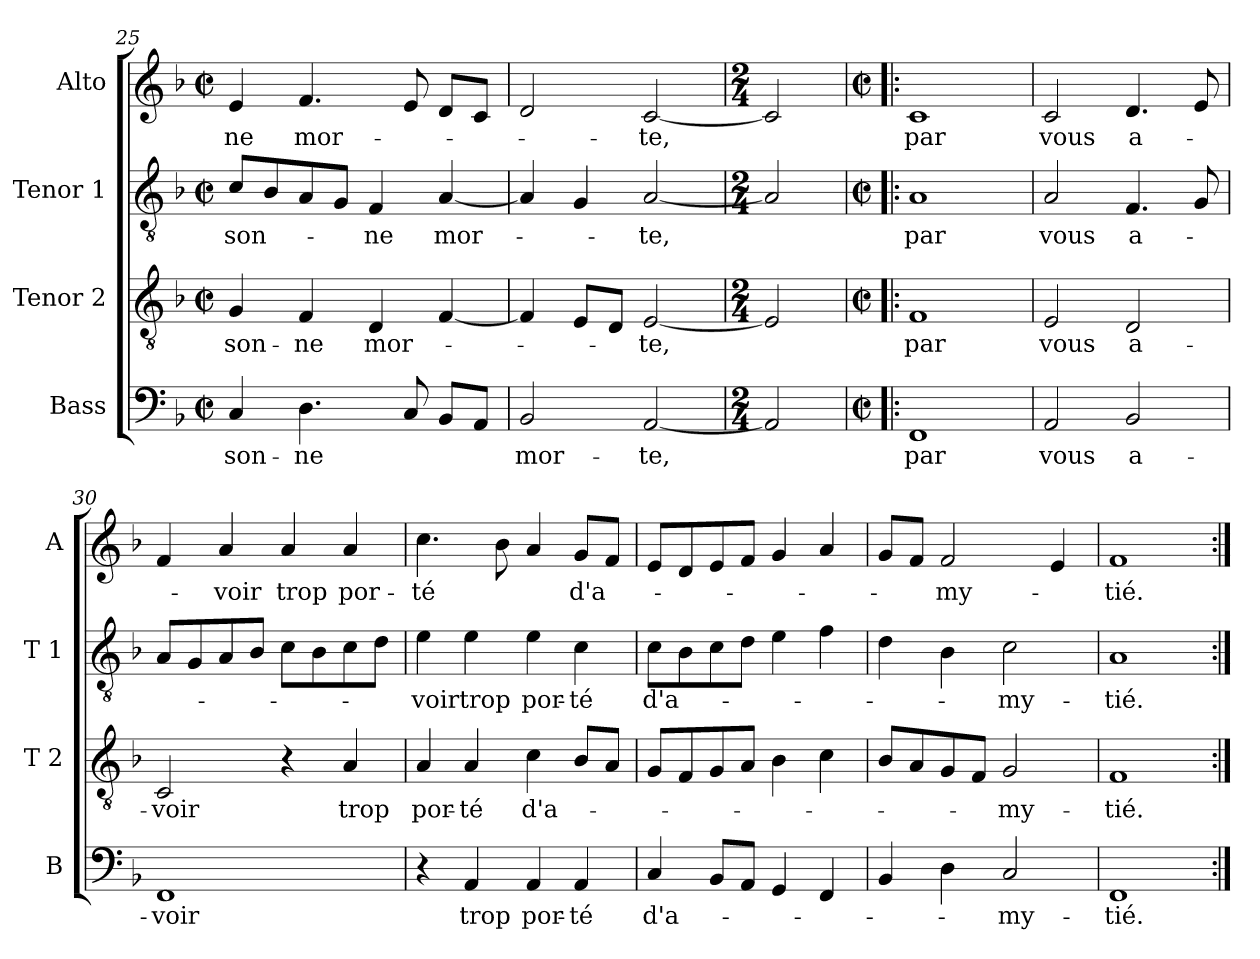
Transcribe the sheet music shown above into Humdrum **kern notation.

**kern	**text	**kern	**text	**kern	**text	**kern	**text
*part4	*part4	*part3	*part3	*part2	*part2	*part1	*part1
*staff4	*staff4	*staff3	*staff3	*staff2	*staff2	*staff1	*staff1
*I"Bass	*	*I"Tenor 2	*	*I"Tenor 1	*	*I"Alto	*
*I'B	*	*I'T 2	*	*I'T 1	*	*I'A	*
!!LO:PB:g=z
*clefF4	*	*clefGv2	*	*clefGv2	*	*clefG2	*
*k[b-]	*	*k[b-]	*	*k[b-]	*	*k[b-]	*
*F:	*	*F:	*	*F:	*	*F:	*
*M2/2	*	*M2/2	*	*M2/2	*	*M2/2	*
*met(c|)	*	*met(c|)	*	*met(c|)	*	*met(c|)	*
=25	=25	=25	=25	=25	=25	=25	=25
!	!LO:LY:b	!	!LO:LY:b	!	!LO:LY:b	!	!LO:LY:b
4C/	-son-	4G/	-son-	8c/L	-son-	4e/	-ne
.	.	.	.	8B-/	.	.	.
!	!LO:LY:b	!	!LO:LY:b	!	!	!	!LO:LY:b
4.D\	-ne	4F/	-ne	8A/	.	4.f/	mor-
.	.	.	.	8G/J	.	.	.
!	!	!	!LO:LY:b	!	!LO:LY:b	!	!
.	.	4D/	mor-	4F/	-ne	.	.
8C/	.	.	.	.	.	8e/	.
!	!	!	!	!	!LO:LY:b	!	!
8BB-/L	.	[4F/	.	[4A/	mor-	8d/L	.
8AA/J	.	.	.	.	.	8c/J	.
=26	=26	=26	=26	=26	=26	=26	=26
!	!LO:LY:b	!	!	!	!	!	!
2BB-/	mor-	4F/]	.	4A/]	.	2d/	.
.	.	8E/L	.	4G/	.	.	.
.	.	8D/J	.	.	.	.	.
!	!LO:LY:b	!	!LO:LY:b	!	!LO:LY:b	!	!LO:LY:b
[2AA/	-te,	[2E/	-te,	[2A/	-te,	[2c/	-te,
=27	=27	=27	=27	=27	=27	=27	=27
*M2/4	*	*M2/4	*	*M2/4	*	*M2/4	*
2AA/]	.	2E/]	.	2A/]	.	2c/]	.
=28!|:	=28!|:	=28!|:	=28!|:	=28!|:	=28!|:	=28!|:	=28!|:
*M2/2	*	*M2/2	*	*M2/2	*	*M2/2	*
*met(c|)	*	*met(c|)	*	*met(c|)	*	*met(c|)	*
!	!LO:LY:b	!	!LO:LY:b	!	!LO:LY:b	!	!LO:LY:b
1FF	par	1F	par	1A	par	1c	par
=29	=29	=29	=29	=29	=29	=29	=29
!	!LO:LY:b	!	!LO:LY:b	!	!LO:LY:b	!	!LO:LY:b
2AA/	vous	2E/	vous	2A/	vous	2c/	vous
!	!LO:LY:b	!	!LO:LY:b	!	!LO:LY:b	!	!LO:LY:b
2BB-/	a-	2D/	a-	4.F/	a-	4.d/	a-
.	.	.	.	8G/	.	8e/	.
!!LO:LB:g=z
=30	=30	=30	=30	=30	=30	=30	=30
!	!LO:LY:b	!	!LO:LY:b	!	!	!	!
1FF	-voir	2C/	-voir	8A/L	.	4f/	.
.	.	.	.	8G/	.	.	.
!	!	!	!	!	!	!	!LO:LY:b
.	.	.	.	8A/	.	4a/	-voir
.	.	.	.	8B-/J	.	.	.
!	!	!	!	!	!	!	!LO:LY:b
.	.	4r	.	8c\L	.	4a/	trop
.	.	.	.	8B-\	.	.	.
!	!	!	!LO:LY:b	!	!	!	!LO:LY:b
.	.	4A/	trop	8c\	.	4a/	por-
.	.	.	.	8d\J	.	.	.
=31	=31	=31	=31	=31	=31	=31	=31
!	!	!	!LO:LY:b	!	!LO:LY:b	!	!LO:LY:b
4r	.	4A/	por-	4e\	-voir	4.cc\	-té
!	!LO:LY:b	!	!LO:LY:b	!	!LO:LY:b	!	!
4AA/	trop	4A/	-té	4e\	trop	.	.
.	.	.	.	.	.	8b-\	.
!	!LO:LY:b	!	!LO:LY:b	!	!LO:LY:b	!	!
4AA/	por-	4c\	d'a-	4e\	por-	4a/	.
!	!LO:LY:b	!	!	!	!LO:LY:b	!	!LO:LY:b
4AA/	-té	8B-/L	.	4c\	-té	8g/L	d'a-
.	.	8A/J	.	.	.	8f/J	.
=32	=32	=32	=32	=32	=32	=32	=32
!	!LO:LY:b	!	!	!	!LO:LY:b	!	!
4C/	d'a-	8G/L	.	8c\L	d'a-	8e/L	.
.	.	8F/	.	8B-\	.	8d/	.
8BB-/L	.	8G/	.	8c\	.	8e/	.
8AA/J	.	8A/J	.	8d\J	.	8f/J	.
4GG/	.	4B-\	.	4e\	.	4g/	.
4FF/	.	4c\	.	4f\	.	4a/	.
=33	=33	=33	=33	=33	=33	=33	=33
4BB-/	.	8B-/L	.	4d\	.	8g/L	.
.	.	8A/	.	.	.	8f/J	.
!	!	!	!	!	!	!	!LO:LY:b
4D\	.	8G/	.	4B-\	.	2f/	-my-
.	.	8F/J	.	.	.	.	.
!	!LO:LY:b	!	!LO:LY:b	!	!LO:LY:b	!	!
2C/	-my-	2G/	-my-	2c\	-my-	.	.
.	.	.	.	.	.	4e/	.
=34	=34	=34	=34	=34	=34	=34	=34
!	!LO:LY:b	!	!LO:LY:b	!	!LO:LY:b	!	!LO:LY:b
1FF	-tié.	1F	-tié.	1A	-tié.	1f	-tié.
=:|!	=:|!	=:|!	=:|!	=:|!	=:|!	=:|!	=:|!
*-	*-	*-	*-	*-	*-	*-	*-
